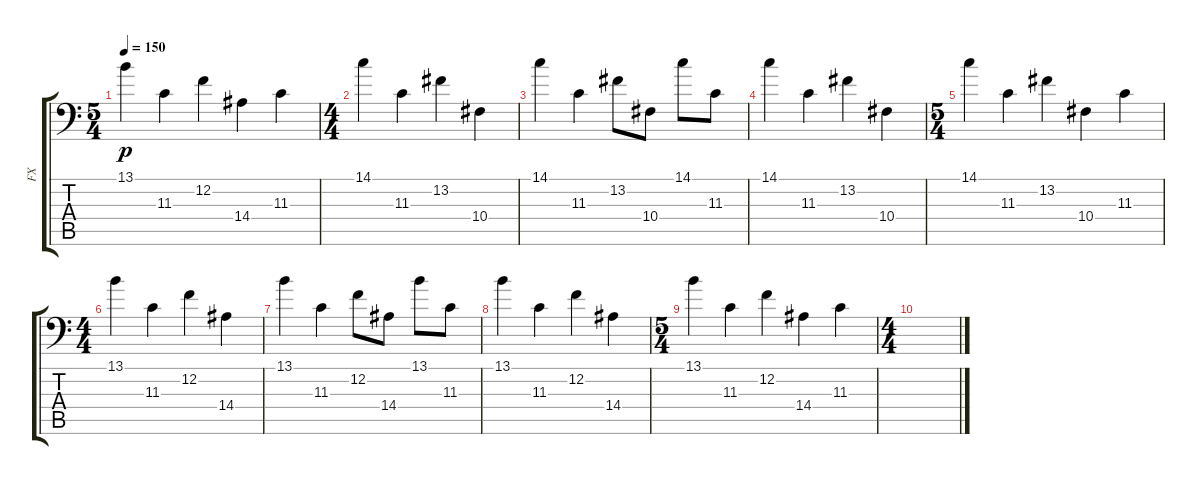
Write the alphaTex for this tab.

\track ("FX" "FX") {instrument fx1rain}
\staff {score tabs}
\tuning (Bb3 F3 Db3 Ab2 Eb2 Ab1) {hide}
\ts (5 4)
\tempo 150
\clef f4
\ks c
13.1.4{dy p} 11.3.4 12.2.4 14.4.4 11.3.4 |
\ts (4 4)
14.1.4 11.3.4 13.2.4 10.4.4 |
14.1.4 11.3.4 13.2.8 10.4.8 14.1.8 11.3.8 |
14.1.4 11.3.4 13.2.4 10.4.4 |
\ts (5 4)
14.1.4 11.3.4 13.2.4 10.4.4 11.3.4 |
\ts (4 4)
13.1.4 11.3.4 12.2.4 14.4.4 |
13.1.4 11.3.4 12.2.8 14.4.8 13.1.8 11.3.8 |
13.1.4 11.3.4 12.2.4 14.4.4 |
\ts (5 4)
13.1.4 11.3.4 12.2.4 14.4.4 11.3.4 |
\ts (4 4)
